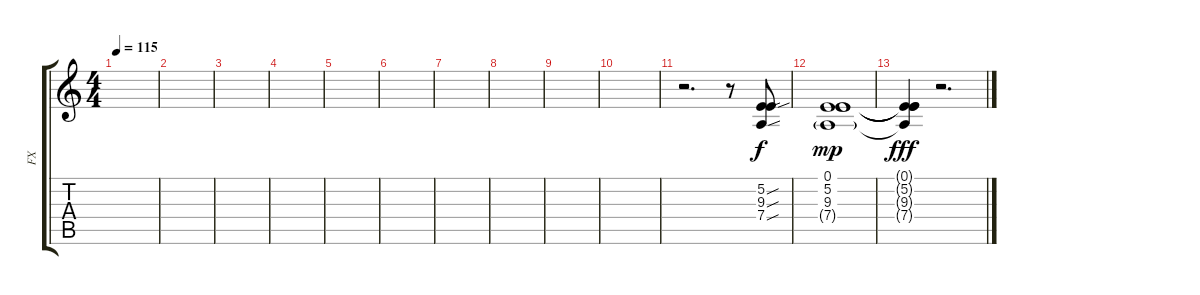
\track ("FX" "FX") {instrument fx7echoes}
\staff {score tabs}
\tuning (E4 B3 G3 D3 A2 E2) {hide}
\ts (4 4)
\tempo 115
\clef g2
\ks c
|
|
|
|
|
|
|
|
|
|
r.2{d} r.8 (5.2{sou} 9.3{sou} 7.4{sou}).8{instrument pad7halo} |
(0.1 5.2 9.3 7.4{g}).1{dy mp volume 8 instrument fx3crystal} |
(0.1{t} 5.2{t} 9.3{t} 7.4{t}).4{dy fff} r.2{d}
